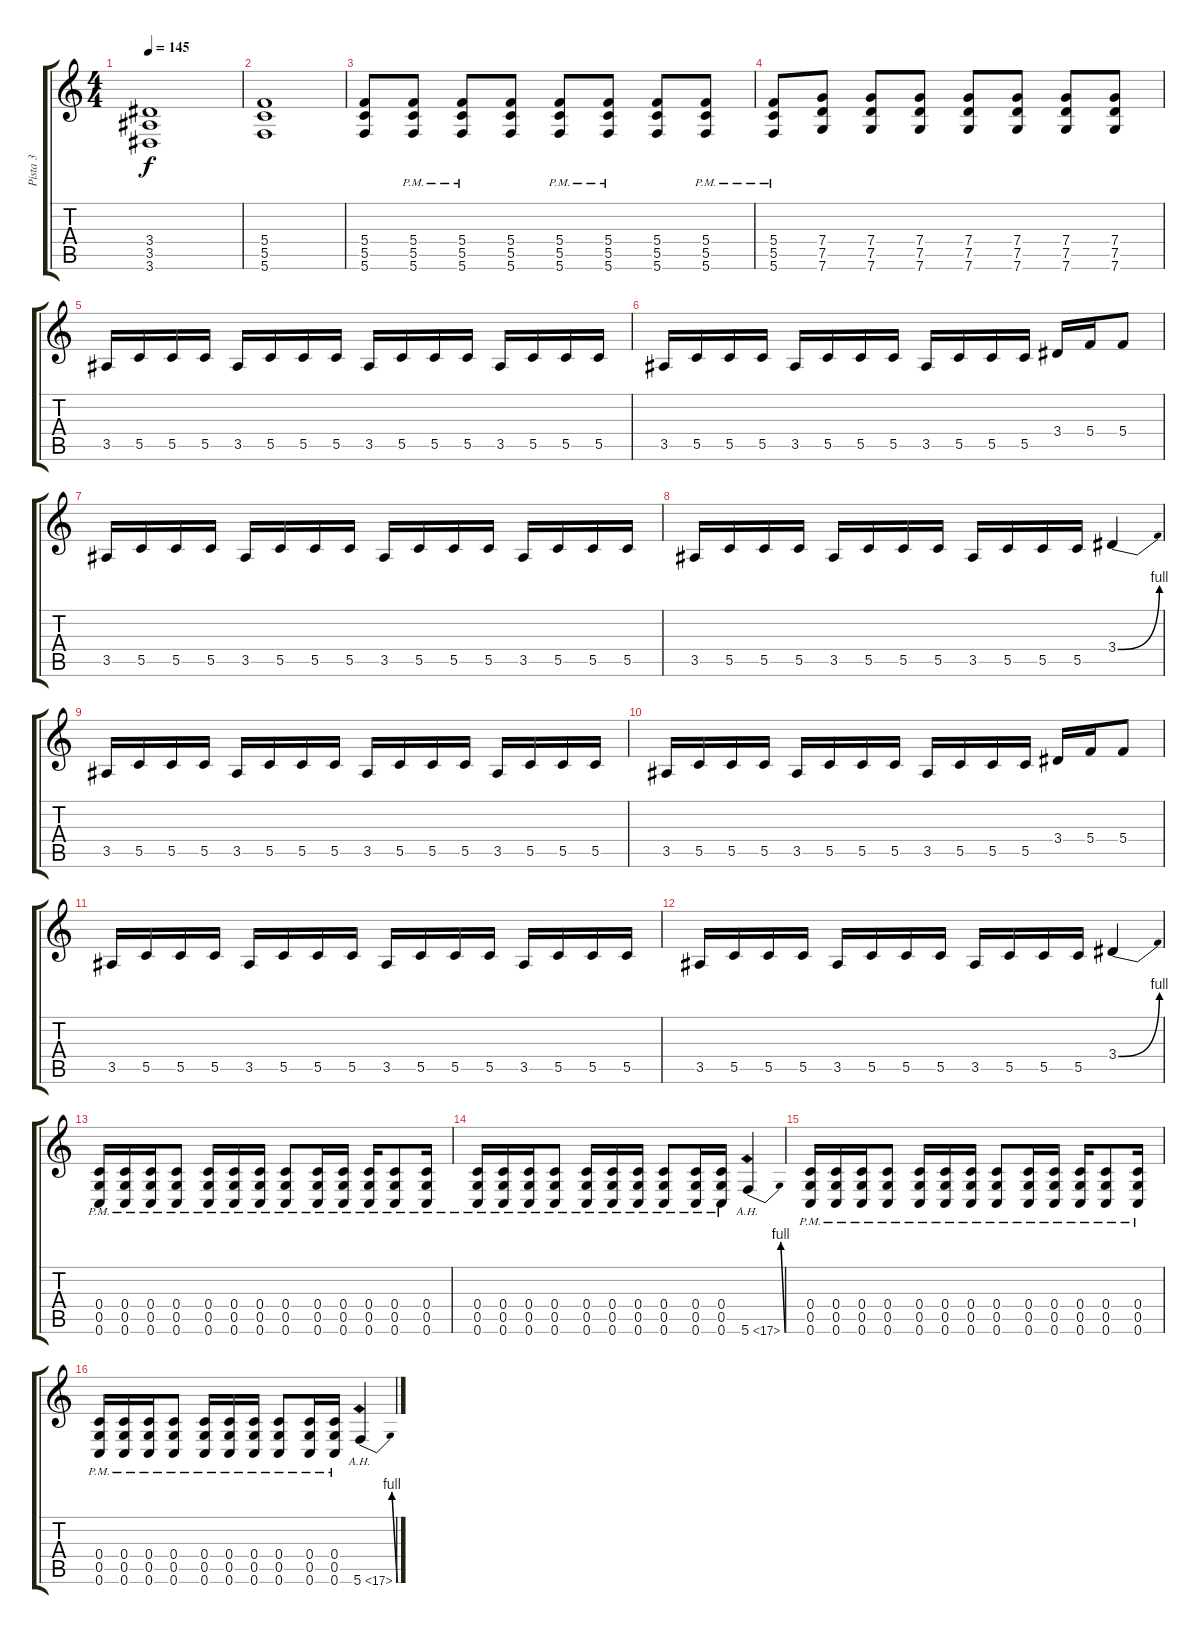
\track ("Pista 3" "Pista 3") {instrument distortionguitar}
\staff {score tabs}
\tuning (D4 A3 F3 C3 G2 C2) {hide}
\ts (4 4)
\tempo 145
\clef g2
\ks c
(3.4 3.5 3.6).1{dy f} |
(5.4 5.5 5.6).1 |
(5.4 5.5 5.6).8 (5.4{pm} 5.5{pm} 5.6{pm}).8 (5.4{pm} 5.5{pm} 5.6{pm}).8 (5.4 5.5 5.6).8 (5.4{pm} 5.5{pm} 5.6{pm}).8 (5.4{pm} 5.5{pm} 5.6{pm}).8 (5.4 5.5 5.6).8 (5.4{pm} 5.5{pm} 5.6{pm}).8 |
(5.4{pm} 5.5{pm} 5.6{pm}).8 (7.4 7.5 7.6).8 (7.4 7.5 7.6).8 (7.4 7.5 7.6).8 (7.4 7.5 7.6).8 (7.4 7.5 7.6).8 (7.4 7.5 7.6).8 (7.4 7.5 7.6).8 |
3.5.16 5.5.16 5.5.16 5.5.16 3.5.16 5.5.16 5.5.16 5.5.16 3.5.16 5.5.16 5.5.16 5.5.16 3.5.16 5.5.16 5.5.16 5.5.16 |
3.5.16 5.5.16 5.5.16 5.5.16 3.5.16 5.5.16 5.5.16 5.5.16 3.5.16 5.5.16 5.5.16 5.5.16 3.4.16 5.4.16 5.4.8 |
3.5.16 5.5.16 5.5.16 5.5.16 3.5.16 5.5.16 5.5.16 5.5.16 3.5.16 5.5.16 5.5.16 5.5.16 3.5.16 5.5.16 5.5.16 5.5.16 |
3.5.16 5.5.16 5.5.16 5.5.16 3.5.16 5.5.16 5.5.16 5.5.16 3.5.16 5.5.16 5.5.16 5.5.16 3.4{be (bend 0 0 60 4)}.4 |
3.5.16 5.5.16 5.5.16 5.5.16 3.5.16 5.5.16 5.5.16 5.5.16 3.5.16 5.5.16 5.5.16 5.5.16 3.5.16 5.5.16 5.5.16 5.5.16 |
3.5.16 5.5.16 5.5.16 5.5.16 3.5.16 5.5.16 5.5.16 5.5.16 3.5.16 5.5.16 5.5.16 5.5.16 3.4.16 5.4.16 5.4.8 |
3.5.16 5.5.16 5.5.16 5.5.16 3.5.16 5.5.16 5.5.16 5.5.16 3.5.16 5.5.16 5.5.16 5.5.16 3.5.16 5.5.16 5.5.16 5.5.16 |
3.5.16 5.5.16 5.5.16 5.5.16 3.5.16 5.5.16 5.5.16 5.5.16 3.5.16 5.5.16 5.5.16 5.5.16 3.4{be (bend 0 0 60 4)}.4 |
(0.4{pm} 0.5{pm} 0.6{pm}).16 (0.4{pm} 0.5{pm} 0.6{pm}).16 (0.4{pm} 0.5{pm} 0.6{pm}).16 (0.4{pm} 0.5{pm} 0.6{pm}).8 (0.4{pm} 0.5{pm} 0.6{pm}).16 (0.4{pm} 0.5{pm} 0.6{pm}).16 (0.4{pm} 0.5{pm} 0.6{pm}).16 (0.4{pm} 0.5{pm} 0.6{pm}).8 (0.4{pm} 0.5{pm} 0.6{pm}).16 (0.4{pm} 0.5{pm} 0.6{pm}).16 (0.4{pm} 0.5{pm} 0.6{pm}).16 (0.4{pm} 0.5{pm} 0.6{pm}).8 (0.4{pm} 0.5{pm} 0.6{pm}).16 |
(0.4{pm} 0.5{pm} 0.6{pm}).16 (0.4{pm} 0.5{pm} 0.6{pm}).16 (0.4{pm} 0.5{pm} 0.6{pm}).16 (0.4{pm} 0.5{pm} 0.6{pm}).8 (0.4{pm} 0.5{pm} 0.6{pm}).16 (0.4{pm} 0.5{pm} 0.6{pm}).16 (0.4{pm} 0.5{pm} 0.6{pm}).16 (0.4{pm} 0.5{pm} 0.6{pm}).8 (0.4{pm} 0.5{pm} 0.6{pm}).16 (0.4{pm} 0.5{pm} 0.6{pm}).16 5.6{be (bend 0 0 60 4) ah 12}.4 |
(0.4{pm} 0.5{pm} 0.6{pm}).16 (0.4{pm} 0.5{pm} 0.6{pm}).16 (0.4{pm} 0.5{pm} 0.6{pm}).16 (0.4{pm} 0.5{pm} 0.6{pm}).8 (0.4{pm} 0.5{pm} 0.6{pm}).16 (0.4{pm} 0.5{pm} 0.6{pm}).16 (0.4{pm} 0.5{pm} 0.6{pm}).16 (0.4{pm} 0.5{pm} 0.6{pm}).8 (0.4{pm} 0.5{pm} 0.6{pm}).16 (0.4{pm} 0.5{pm} 0.6{pm}).16 (0.4{pm} 0.5{pm} 0.6{pm}).16 (0.4{pm} 0.5{pm} 0.6{pm}).8 (0.4{pm} 0.5{pm} 0.6{pm}).16 |
(0.4{pm} 0.5{pm} 0.6{pm}).16 (0.4{pm} 0.5{pm} 0.6{pm}).16 (0.4{pm} 0.5{pm} 0.6{pm}).16 (0.4{pm} 0.5{pm} 0.6{pm}).8 (0.4{pm} 0.5{pm} 0.6{pm}).16 (0.4{pm} 0.5{pm} 0.6{pm}).16 (0.4{pm} 0.5{pm} 0.6{pm}).16 (0.4{pm} 0.5{pm} 0.6{pm}).8 (0.4{pm} 0.5{pm} 0.6{pm}).16 (0.4{pm} 0.5{pm} 0.6{pm}).16 5.6{be (bend 0 0 60 4) ah 12}.4
